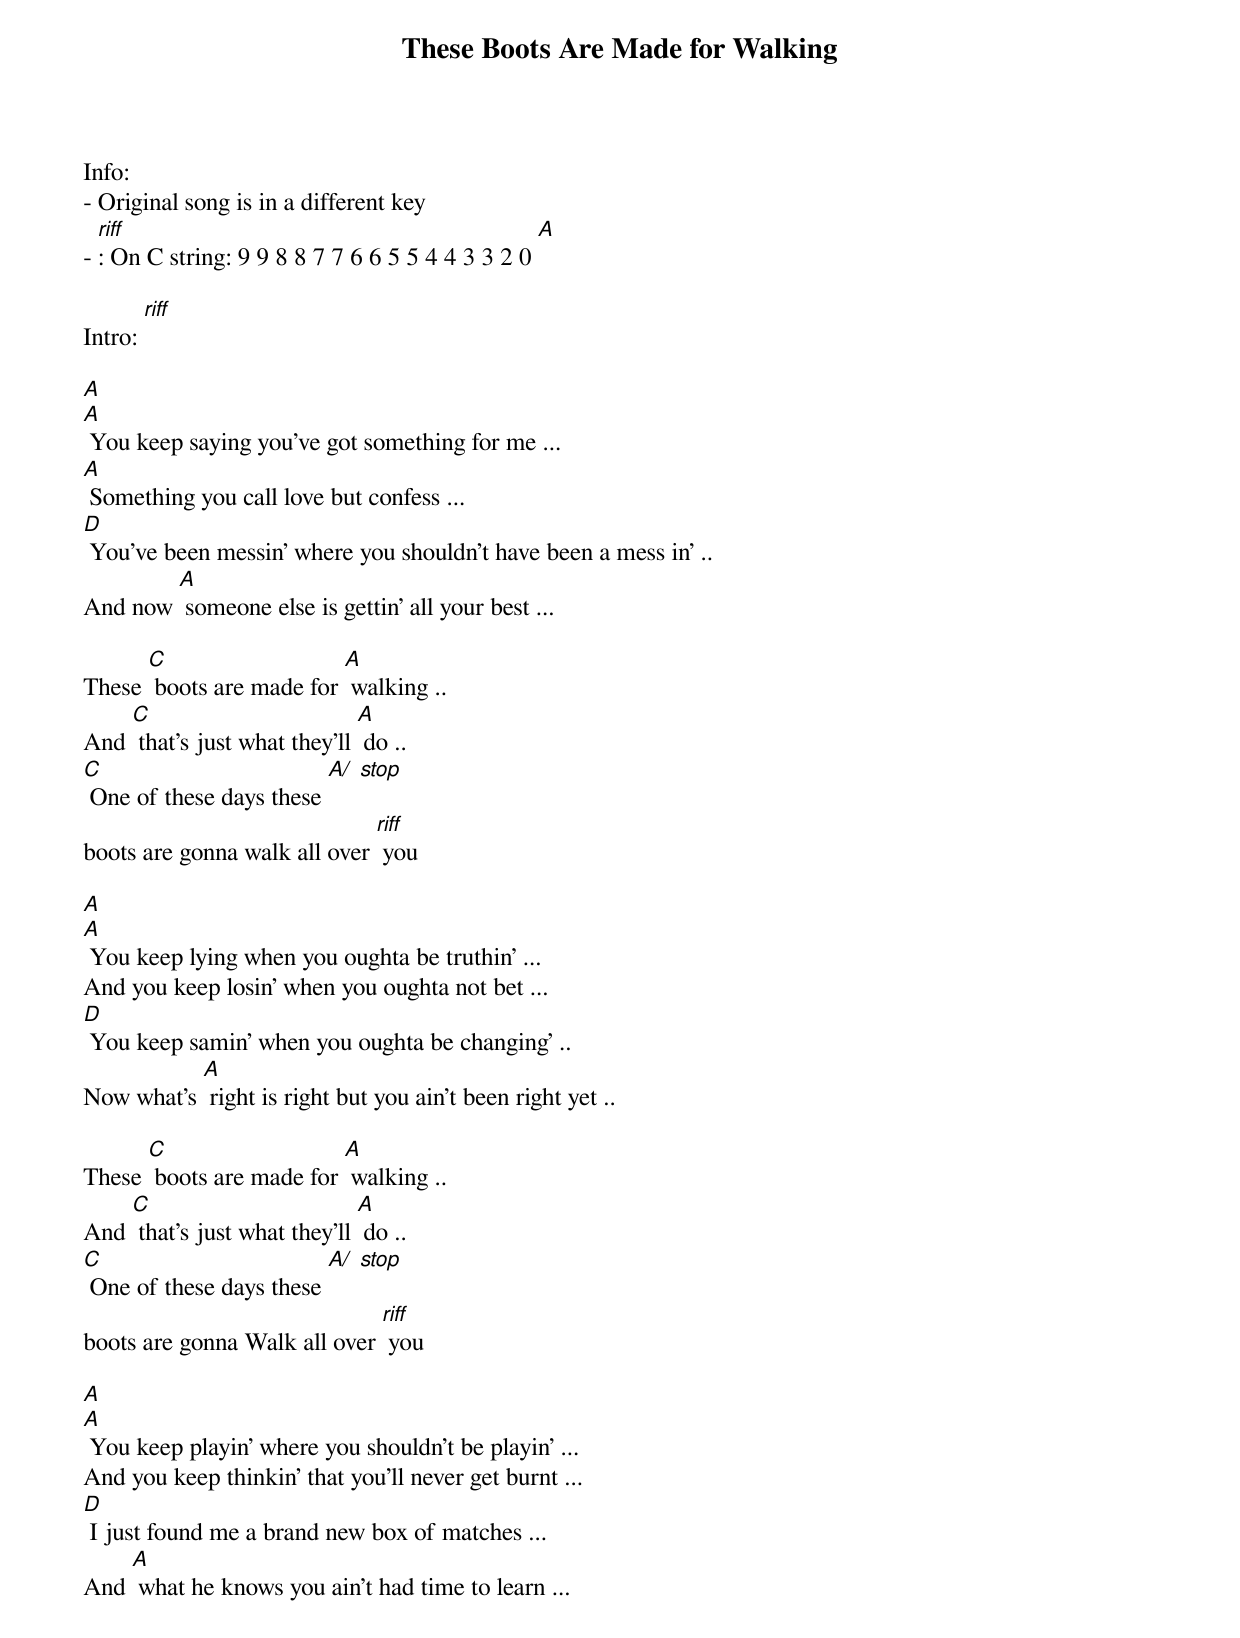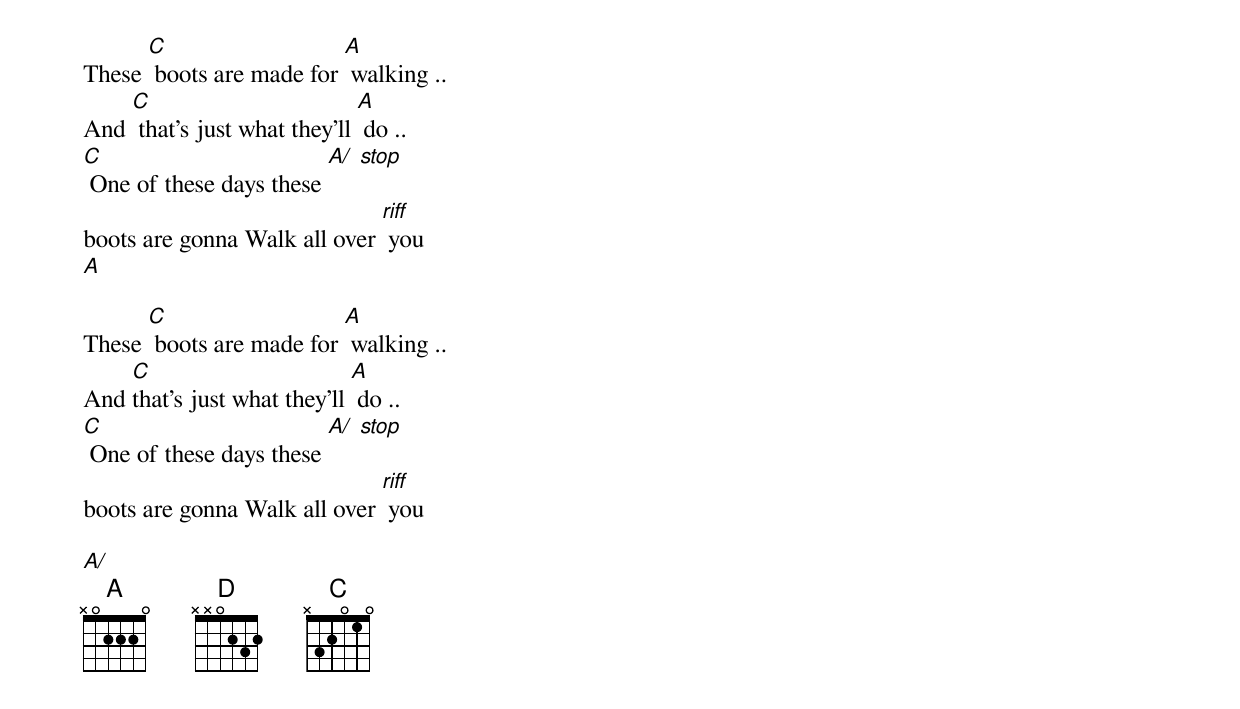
{t:These Boots Are Made for Walking }
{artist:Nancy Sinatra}
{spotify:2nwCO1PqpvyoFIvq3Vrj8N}
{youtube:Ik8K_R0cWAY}
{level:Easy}
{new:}

Info:
- Original song is in a different key
- [riff]: On C string: 9 9 8 8 7 7 6 6 5 5 4 4 3 3 2 0 [A]

Intro: [riff]

[A]
[A] You keep saying you've got something for me ...
[A] Something you call love but confess ...
[D] You've been messin' where you shouldn't have been a mess in' ..
And now [A] someone else is gettin' all your best ...

These [C] boots are made for [A] walking ..
And [C] that's just what they'll [A] do ..
[C] One of these days these [A/] [stop]
boots are gonna walk all over [riff] you

[A]
[A] You keep lying when you oughta be truthin' ...
And you keep losin' when you oughta not bet ...
[D] You keep samin' when you oughta be changing' ..
Now what's [A] right is right but you ain't been right yet ..

These [C] boots are made for [A] walking ..
And [C] that's just what they'll [A] do ..
[C] One of these days these [A/] [stop]
boots are gonna Walk all over [riff] you

[A]
[A] You keep playin' where you shouldn't be playin' ...
And you keep thinkin' that you'll never get burnt ...
[D] I just found me a brand new box of matches ...
And [A] what he knows you ain't had time to learn ...

These [C] boots are made for [A] walking ..
And [C] that's just what they'll [A] do ..
[C] One of these days these [A/] [stop]
boots are gonna Walk all over [riff] you
[A]

These [C] boots are made for [A] walking ..
And [C]that's just what they'll [A] do ..
[C] One of these days these [A/] [stop]
boots are gonna Walk all over [riff] you

[A/]
